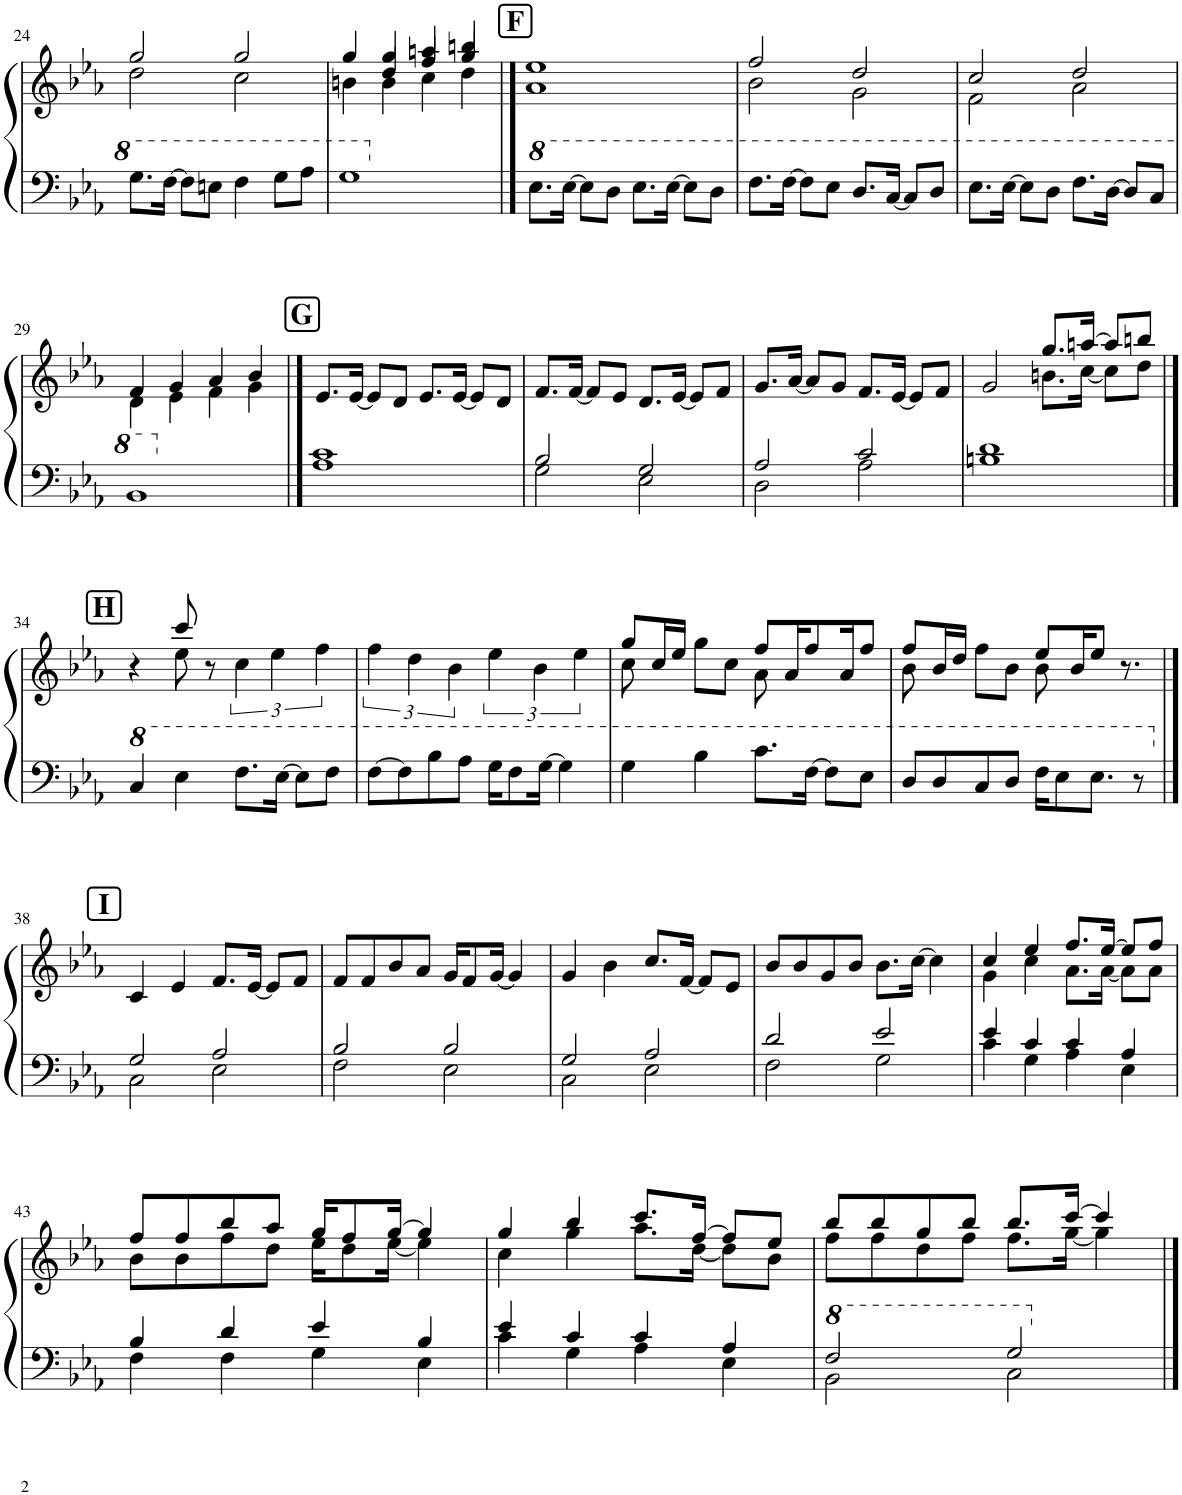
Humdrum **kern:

**kern	**kern
*part1	*part1
*staff2	*staff1
*I"Piano	*
*I'Pno.	*
!!LO:PB:g=z
*clefF4	*clefG2
*k[b-e-a-]	*k[b-e-a-]
*M4/4	*M4/4
=24	=24
*	*^
8.g\L	2gg/	2dd\
[16f\Jk	.	.
8f\L]	.	.
8en\J	.	.
4f\	2gg/	2cc\
8g\L	.	.
8a-\J	.	.
=25	=25	=25
*	*	*^
1g	4gg/	4bn\	4ryy
.	4gg/	4b\	4dd/
.	4aan/	4cc\	4ff/
.	4bbn/	4dd\	4gg/
*	*v	*v	*v
!!LO:REH:place=s1:a:B:cj:fs=14:t=F
==26	==26
*8va	*
*	*^
8.e-\L	1ee-	1a-
[16e-\Jk	.	.
8e-\L]	.	.
8d\J	.	.
8.e-\L	.	.
[16e-\Jk	.	.
8e-\L]	.	.
8d\J	.	.
=27	=27	=27
8.f\L	2ff/	2b-\
[16f\Jk	.	.
8f\L]	.	.
8e-\J	.	.
8.d/L	2dd/	2g\
[16c/Jk	.	.
8c/L]	.	.
8d/J	.	.
=28	=28	=28
8.e-\L	2cc/	2f\
[16e-\Jk	.	.
8e-\L]	.	.
8d\J	.	.
8.f\L	2dd/	2a-\
[16d\Jk	.	.
8d/L]	.	.
8c/J	.	.
!!LO:LB:g=z	!!
=29	=29	=29
1B-	4f/	4d\
.	4g/	4e-\
.	4a-/	4f\
.	4b-/	4g\
*	*v	*v
!!LO:REH:place=s1:a:B:cj:fs=14:t=G
==30	==30
*X8va	*
*^	*
1c	1A-	8.e-/L
.	.	[16e-/Jk
.	.	8e-/L]
.	.	8d/J
.	.	8.e-/L
.	.	[16e-/Jk
.	.	8e-/L]
.	.	8d/J
=31	=31	=31
2B-/	2G\	8.f/L
.	.	[16f/Jk
.	.	8f/L]
.	.	8e-/J
2G/	2E-\	8.d/L
.	.	[16e-/Jk
.	.	8e-/L]
.	.	8f/J
=32	=32	=32
2A-/	2D\	8.g/L
.	.	[16a-/Jk
.	.	8a-/L]
.	.	8g/J
2c/	2A-\	8.f/L
.	.	[16e-/Jk
.	.	8e-/L]
.	.	8f/J
=33	=33	=33
*	*	*^
1d	1Bn	2g/	2ryy
.	.	8.gg/L	8.bn\L
.	.	[16aan/Jk	[16cc\Jk
.	.	8aa/L]	8cc\L]
.	.	8bbn/J	8dd\J
*v	*v	*	*
!!LO:LB:g=z	!!
!!LO:REH:place=s1:a:B:cj:fs=14:t=H	!!
==34	==34	==34
*8va	*	*
4c/	4r	4ryy
4e-\	8ccc/	8ee-\
.	8r	2ryy
8.f\L	6cc\	.
.	6ee-\	.
[16e-\Jk	.	.
8e-\L]	.	.
.	6ff\	.
8f\J	.	8ryy
*	*v	*v
=35	=35
[8f\L	6ff\
8f\]	.
.	6dd\
8b-\	.
.	6b-\
8a-\J	.
16g\KL	6ee-\
8f\	.
.	6b-\
[16g\Jk	.
4g\]	.
.	6ee-\
=36	=36
*	*^
4g\	8gg/L	8cc\
.	16cc/L	4.ryy
.	16ee-/JJ	.
4b-\	8gg\L	.
.	8cc\J	.
8.cc\L	8ff/L	8a-\
.	16a-/K	4.ryy
[16f\Jk	8ff/	.
8f\L]	.	.
.	16a-/K	.
8e-\J	8ff/J	.
=37	=37	=37
8d/L	8ff/L	8b-\
8d/	16b-/L	4.ryy
.	16dd/JJ	.
8c/	8ff\L	.
8d/J	8b-\J	.
16f\KL	8ee-/L	8b-\
8e-\	.	.
.	16b-/K	4.ryy
8.e-\J	8ee-/J	.
.	8.r	.
8r	.	.
*	*v	*v
!!LO:LB:g=z
!!LO:REH:place=s1:a:B:cj:fs=14:t=I
==38	==38
*X8va	*
*^	*
2G/	2C\	4c/
.	.	4e-/
2A-/	2E-\	8.f/L
.	.	[16e-/Jk
.	.	8e-/L]
.	.	8f/J
=39	=39	=39
2B-/	2F\	8f/L
.	.	8f/
.	.	8b-/
.	.	8a-/J
2B-/	2E-\	16g/KL
.	.	8f/
.	.	[16g/Jk
.	.	4g/]
=40	=40	=40
2G/	2C\	4g/
.	.	4b-\
2A-/	2E-\	8.cc/L
.	.	[16f/Jk
.	.	8f/L]
.	.	8e-/J
=41	=41	=41
2d/	2F\	8b-/L
.	.	8b-/
.	.	8g/
.	.	8b-/J
2e-/	2G\	8.b-\L
.	.	[16cc\Jk
.	.	4cc\]
=42	=42	=42
*	*	*^
4e-/	4c\	4cc/	4g\
4c/	4G\	4ee-/	4cc\
4c/	4A-\	8.ff/L	8.a-\L
.	.	[16ee-/Jk	[16a-\Jk
4A-/	4E-\	8ee-/L]	8a-\L]
.	.	8ff/J	8a-\J
!!LO:LB:g=z	!!
=43	=43	=43	=43
4B-/	4F\	8ff/L	8b-\L
.	.	8ff/	8b-\
4d/	4F\	8bb-/	8ff\
.	.	8aa-/J	8dd\J
4e-/	4G\	16gg/KL	16ee-\KL
.	.	8ff/	8dd\
.	.	[16gg/Jk	[16ee-\Jk
4B-/	4E-\	4gg/]	4ee-\]
=44	=44	=44	=44
4e-/	4c\	4gg/	4cc\
4c/	4G\	4bb-/	4gg\
4c/	4A-\	8.ccc/L	8.aa-\L
.	.	[16ff/Jk	[16dd\Jk
4A-/	4E-\	8ff/L]	8dd\L]
.	.	8ee-/J	8b-\J
=45	=45	=45	=45
*8va	*	*	*
2f/	2B-\	8bb-/L	8ff\L
.	.	8bb-/	8ff\
.	.	8gg/	8dd\
.	.	8bb-/J	8ff\J
2g/	2c\	8.bb-/L	8.ff\L
.	.	[16ccc/Jk	[16gg\Jk
.	.	4ccc/]	4gg\]
*v	*v	*	*
*X8va	*	*
*	*v	*v
==	==
*-	*-
